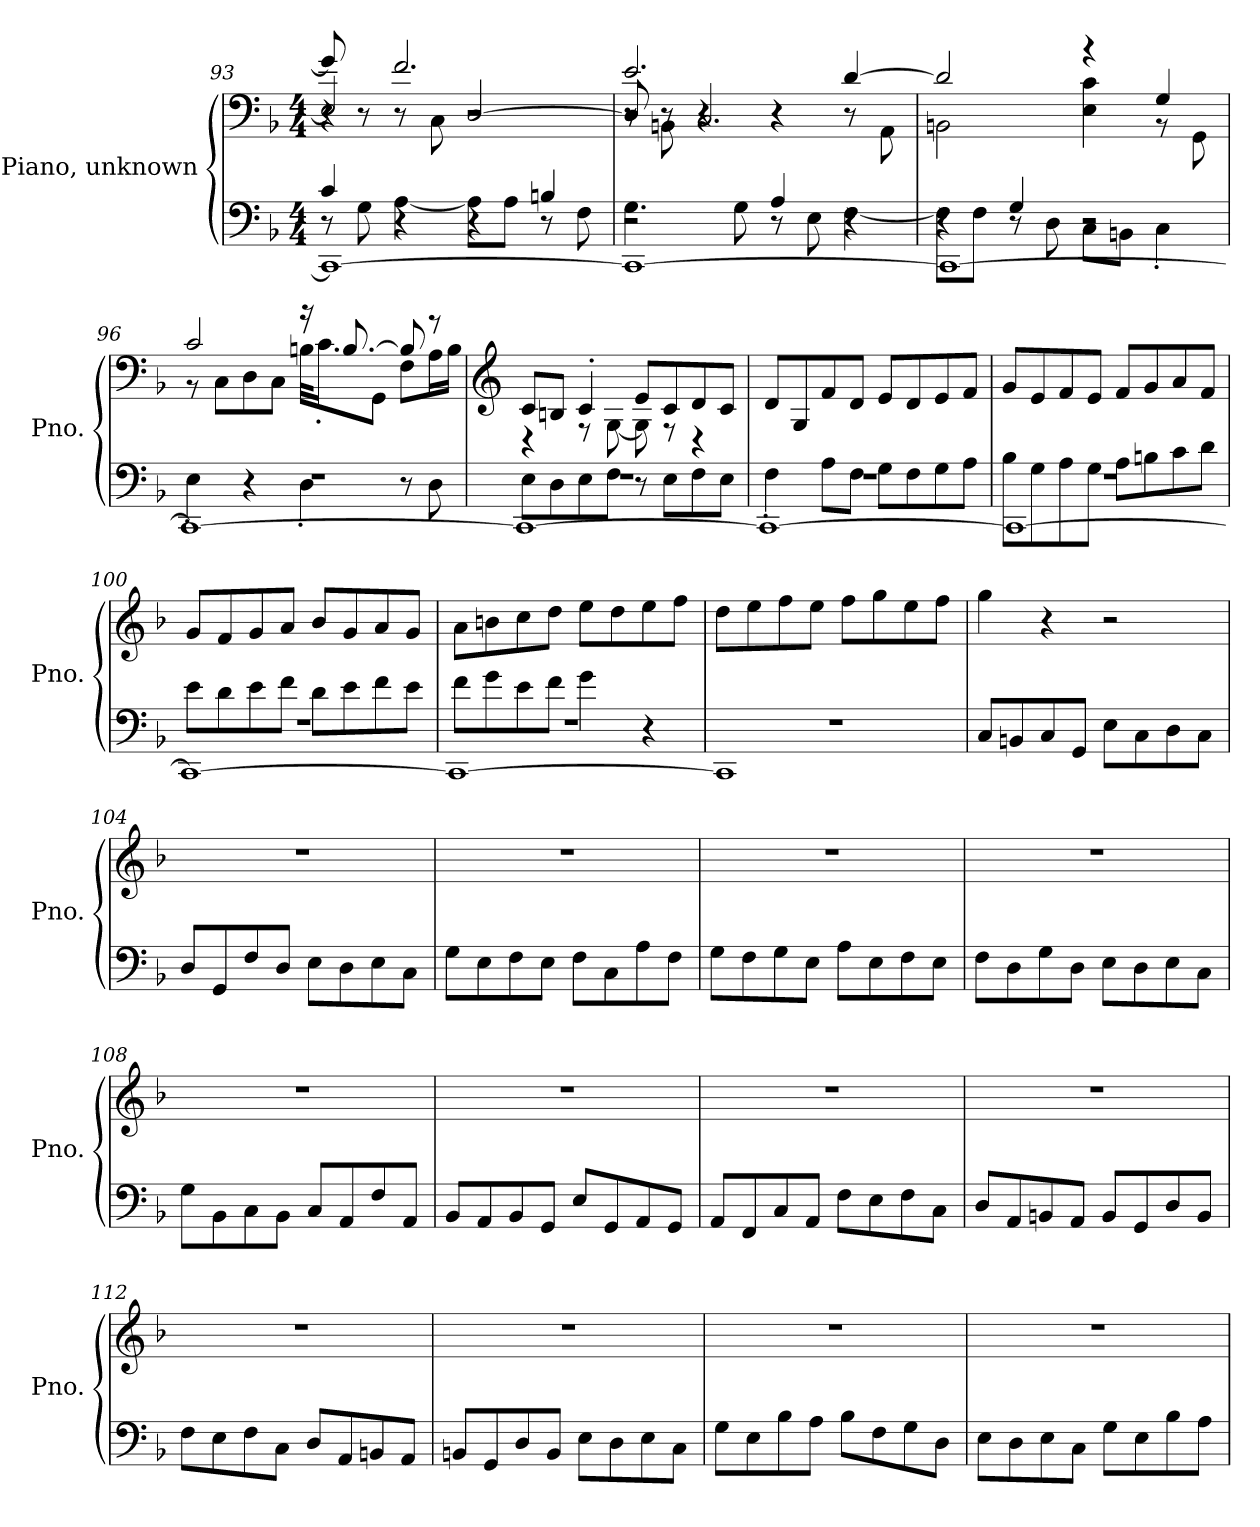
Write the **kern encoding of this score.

**kern	**kern
*part1	*part1
*staff2	*staff1
*I"Piano, unknown	*
*I'Pno.	*
*clefF4	*clefF4
*k[b-]	*k[b-]
*M4/4	*M4/4
=93	=93
*^	*^
*	*^	*	*^
4c/	8r	1CC_	8g/]	4r	2E/]
.	8G\	.	8r	.	.
4r	[4A\	.	2.f/	8r	.
.	.	.	.	8C\	.
4r	8A\L]	.	.	2r	[2D/
.	8A\J	.	.	.	.
4Bn/	8r	.	.	.	.
.	8F\	.	.	.	.
=94	=94	=94	=94	=94	=94
2r	4.G\	1CC_	2.e/	8r	8D/]
.	.	.	.	8BBn\	8r
.	.	.	.	4r	2.C/
.	8G\	.	.	.	.
4A/	8r	.	.	4r	.
.	8E\	.	.	.	.
4r	[4F\	.	[4d/	8r	.
.	.	.	.	8AA\	.
*	*	*	*	*v	*v
=95	=95	=95	=95	=95
4r	8F\L]	1CC_	2d/]	2BBn\
.	8F\J	.	.	.
4G/	8r	.	.	.
.	8D\	.	.	.
2r	8C\L	.	4r	4E\ 4c\
.	8BBn\J	.	.	.
.	4C'\	.	4G/	8r
.	.	.	.	8GG\
!!LO:LB:g=z	!!
=96	=96	=96	=96	=96
1r	4E'\	1CC_	2c/	8r
.	.	.	.	8C\L
.	4r	.	.	8D\
.	.	.	.	8C\J
.	4D'\	.	16r	32Bn\KLL
.	.	.	.	16.c'\J
.	.	.	[8.B/	.
.	.	.	.	8GG\J
.	8r	.	8B/]	8F\L
.	8D\	.	8r	16A\L
.	.	.	.	16B\JJ
=97	=97	=97	=97	=97
*	*	*	*clefG2	*
1r	8E\L	1CC_	8c/L	4r
.	8D\	.	8Bn/J	.
.	8E\	.	4c'/	8r
.	8F\J	.	.	[8G\
.	8r	.	8e/L	8G\]
.	8E\L	.	8c/	8r
.	8F\	.	8d/	4r
.	8E\J	.	8c/J	.
*	*	*	*v	*v
=98	=98	=98	=98
1r	4F'\	1CC_	8d/L
.	.	.	8G/
.	8A\L	.	8f/
.	8F\J	.	8d/J
.	8G\L	.	8e/L
.	8F\	.	8d/
.	8G\	.	8e/
.	8A\J	.	8f/J
=99	=99	=99	=99
1r	8B-\L	1CC_	8g/L
.	8G\	.	8e/
.	8A\	.	8f/
.	8G\J	.	8e/J
.	8A\L	.	8f/L
.	8Bn\	.	8g/
.	8c\	.	8a/
.	8d\J	.	8f/J
!!LO:LB:g=z
=100	=100	=100	=100
1r	8e\L	1CC_	8g/L
.	8d\	.	8f/
.	8e\	.	8g/
.	8f\J	.	8a/J
.	8d\L	.	8b-/L
.	8e\	.	8g/
.	8f\	.	8a/
.	8e\J	.	8g/J
=101	=101	=101	=101
1r	8f\L	1CC_	8a\L
.	8g\	.	8bn\
.	8e\	.	8cc\
.	8f\J	.	8dd\J
.	4g\	.	8ee\L
.	.	.	8dd\
.	4r	.	8ee\
.	.	.	8ff\J
*	*v	*v	*
=102	=102	=102
1r	1CC]	8dd\L
.	.	8ee\
.	.	8ff\
.	.	8ee\J
.	.	8ff\L
.	.	8gg\
.	.	8ee\
.	.	8ff\J
*v	*v	*
=103	=103
8C/L	4gg\
8BBn/	.
8C/	4r
8GG/J	.
8E\L	2r
8C\	.
8D\	.
8C\J	.
!!LO:LB:g=z
=104	=104
8D/L	1r
8GG/	.
8F/	.
8D/J	.
8E\L	.
8D\	.
8E\	.
8C\J	.
=105	=105
8G\L	1r
8E\	.
8F\	.
8E\J	.
8F\L	.
8C\	.
8A\	.
8F\J	.
=106	=106
8G\L	1r
8F\	.
8G\	.
8E\J	.
8A\L	.
8E\	.
8F\	.
8E\J	.
=107	=107
8F\L	1r
8D\	.
8G\	.
8D\J	.
8E\L	.
8D\	.
8E\	.
8C\J	.
=108	=108
8G\L	1r
8BB-\	.
8C\	.
8BB-\J	.
8C/L	.
8AA/	.
8F/	.
8AA/J	.
!!LO:LB:g=z
=109	=109
8BB-/L	1r
8AA/	.
8BB-/	.
8GG/J	.
8E/L	.
8GG/	.
8AA/	.
8GG/J	.
=110	=110
8AA/L	1r
8FF/	.
8C/	.
8AA/J	.
8F\L	.
8E\	.
8F\	.
8C\J	.
=111	=111
8D/L	1r
8AA/	.
8BBn/	.
8AA/J	.
8BB/L	.
8GG/	.
8D/	.
8BB/J	.
=112	=112
8F\L	1r
8E\	.
8F\	.
8C\J	.
8D/L	.
8AA/	.
8BBn/	.
8AA/J	.
=113	=113
8BBn/L	1r
8GG/	.
8D/	.
8BB/J	.
8E\L	.
8D\	.
8E\	.
8C\J	.
!!LO:LB:g=z
=114	=114
8G\L	1r
8E\	.
8B-\	.
8A\J	.
8B-\L	.
8F\	.
8G\	.
8D\J	.
=115	=115
8E\L	1r
8D\	.
8E\	.
8C\J	.
8G\L	.
8E\	.
8B-\	.
8A\J	.
=	=
*-	*-
